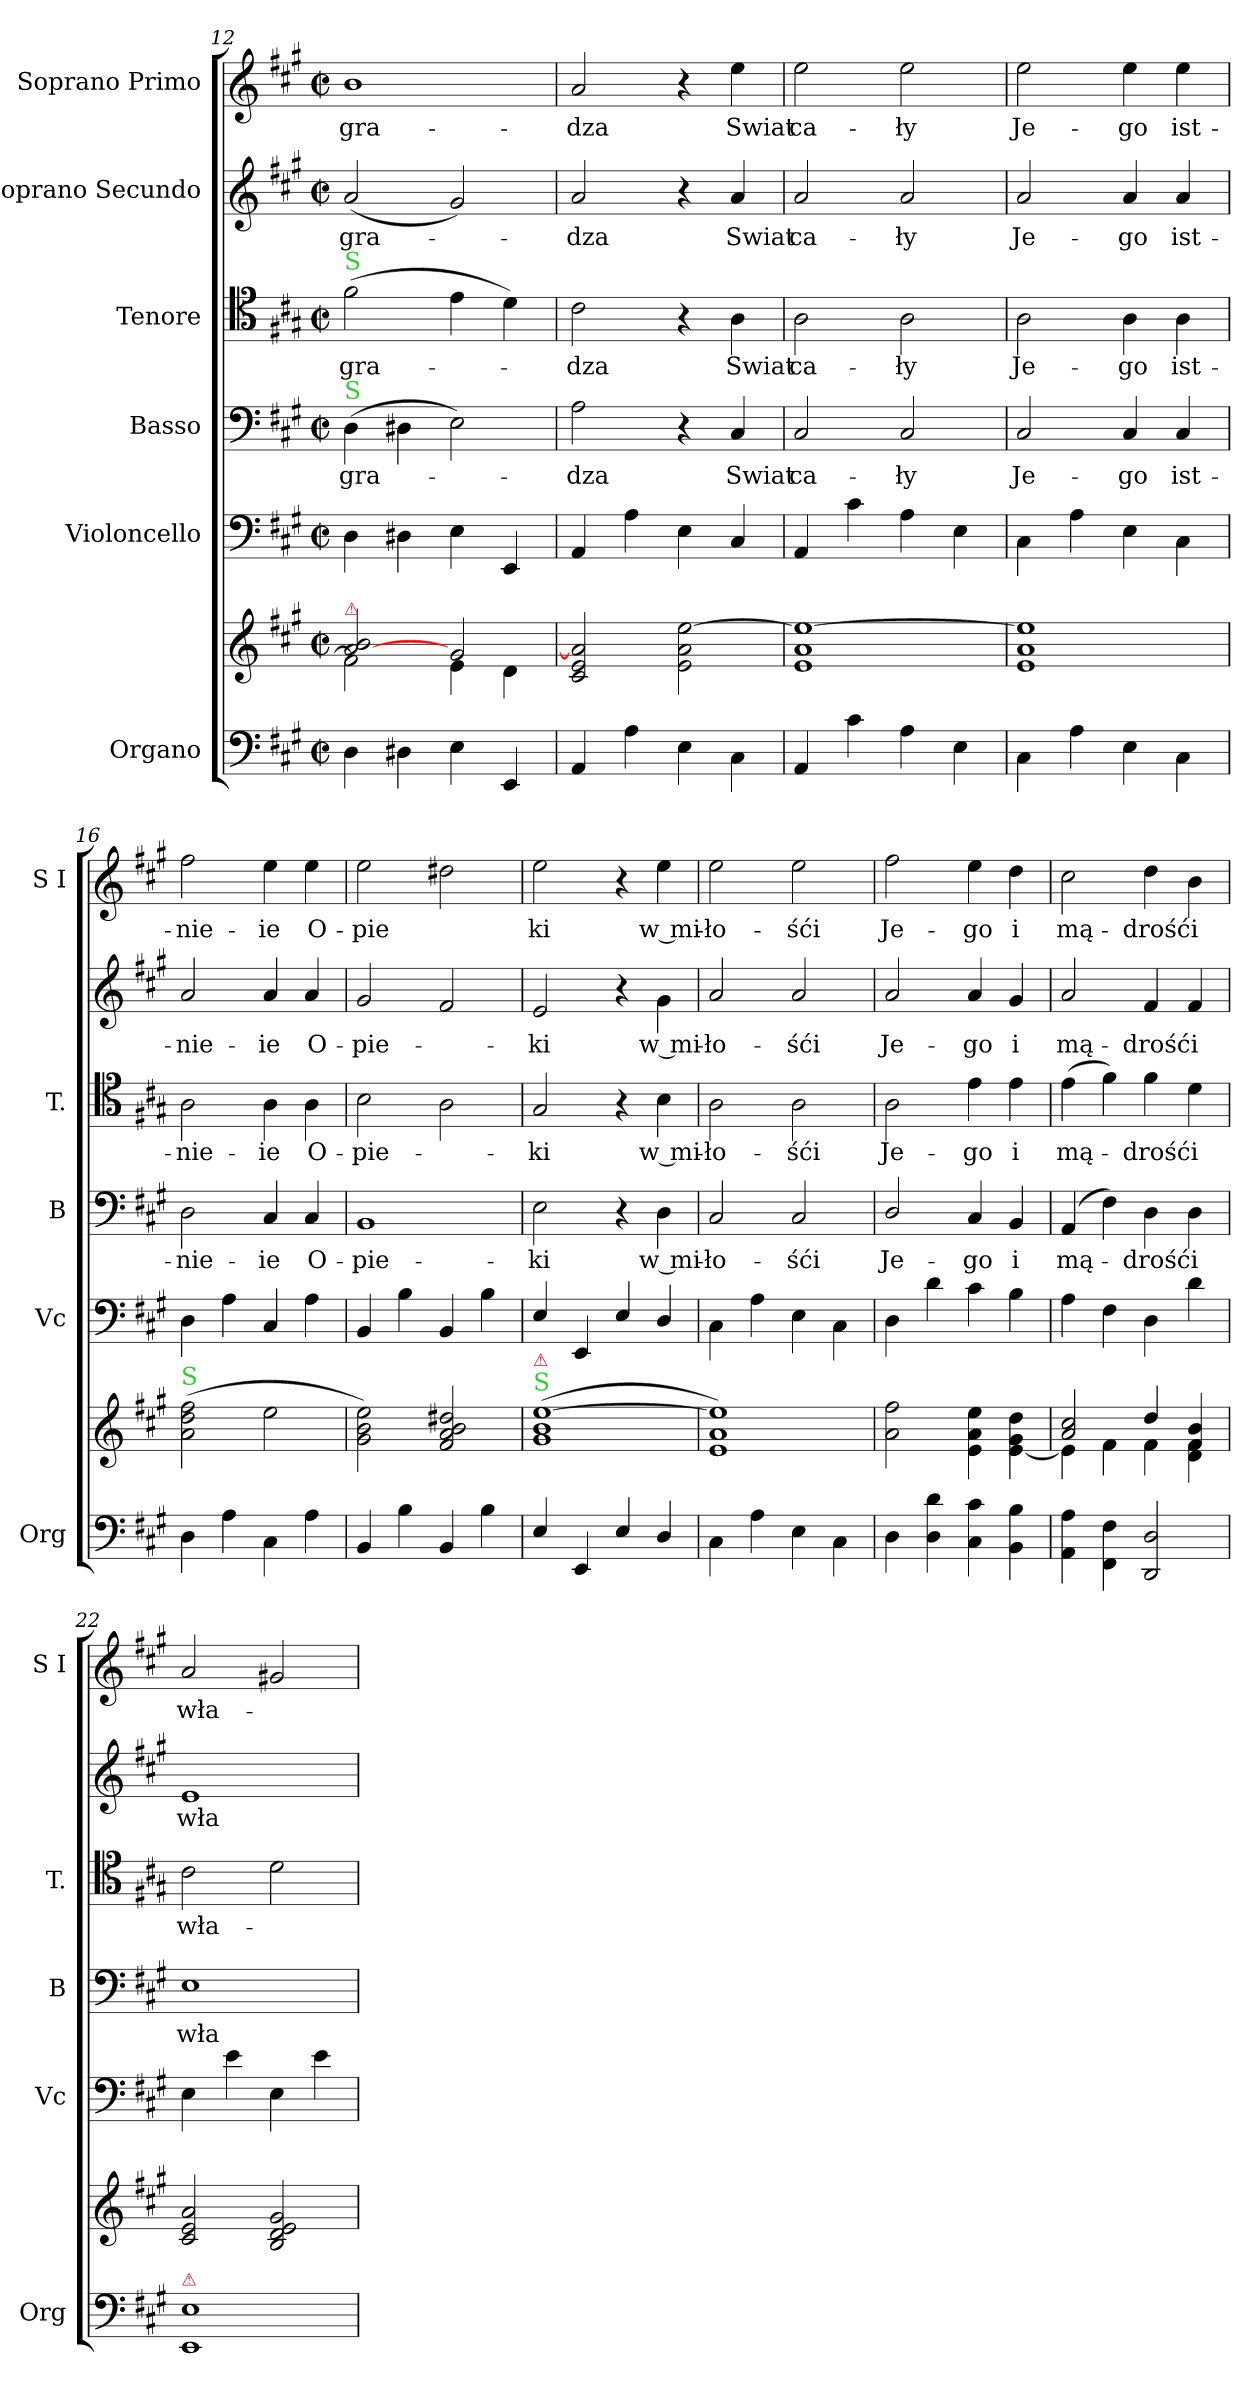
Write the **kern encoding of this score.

**kern	**kern	**kern	**kern	**text	**kern	**text	**kern	**text	**kern	**text
*part6	*part6	*part5	*part4	*part4	*part3	*part3	*part2	*part2	*part1	*part1
*staff7	*staff6	*staff5	*staff4	*staff4	*staff3	*staff3	*staff2	*staff2	*staff1	*staff1
*I"Organo	*	*I"Violoncello	*I"Basso	*	*I"Tenore	*	*I"Soprano Secundo	*	*I"Soprano Primo	*
*I'Org	*	*I'Vc	*I'B	*	*I'T.	*	*	*	*I'S I	*
*clefF4	*clefG2	*clefF4	*clefF4	*	*clefC4	*	*clefG2	*	*clefG2	*
*k[f#c#g#]	*k[f#c#g#]	*k[f#c#g#]	*k[f#c#g#]	*	*k[f#c#g#]	*	*k[f#c#g#]	*	*k[f#c#g#]	*
*M2/2	*M2/2	*M2/2	*M2/2	*	*M2/2	*	*M2/2	*	*M2/2	*
*met(c|)	*met(c|)	*met(c|)	*met(c|)	*	*met(c|)	*	*met(c|)	*	*met(c|)	*
=12	=12	=12	=12	=12	=12	=12	=12	=12	=12	=12
*	*^	*	*	*	*	*	*	*	*	*
!	!	!	!	!	!	!LO:TX:a:color=limegreen:t=S	!	!	!	!	!
!	!	!	!	!LO:TX:a:color=limegreen:t=S	!	!	!	!	!	!	!
!	!LO:TX:a:color=crimson:t=⚠	!	!	!	!	!	!	!	!	!	!
!	!	!	!	!	!LO:LY:i	!	!LO:LY:i	!	!LO:LY:i	!	!LO:LY:i
4D\	[2a/ 2b/	2f#\]	4D\	(4D\	-gra-	(2f#\	-gra-	(2a/	-gra-	1b\	-gra-
4D#X\	.	.	4D#X\	4D#X\	.	.	.	.	.	.	.
4E\	2g#/	4e\	4E\	2E\)	.	4e\	.	2g#/)	.	.	.
4EE/	.	4d\	4EE/	.	.	4d\)	.	.	.	.	.
=13	=13	=13	=13	=13	=13	=13	=13	=13	=13	=13	=13
!	!	!	!	!	!LO:LY:i	!	!LO:LY:i	!	!LO:LY:i	!	!LO:LY:i
*	*v	*v	*	*	*	*	*	*	*	*	*
4AA/	2c#/ 2e/ 2a]/	4AA/	2A\	-dza	2c#\	-dza	2a/	-dza	2a/	-dza
4A\	.	4A\	.	.	.	.	.	.	.	.
4E\	2e\ 2a\ [2ee\	4E\	4r	.	4r	.	4r	.	4r	.
!	!	!	!	!LO:LY:i	!	!LO:LY:i	!	!LO:LY:i	!	!LO:LY:i
4C#\	.	4C#/	4C#/	Swiat	4A\	Swiat	4a/	Swiat	4ee\	Swiat
=14	=14	=14	=14	=14	=14	=14	=14	=14	=14	=14
!	!	!	!	!LO:LY:i	!	!LO:LY:i	!	!LO:LY:i	!	!LO:LY:i
4AA/	1e/ 1a/ 1ee_/	4AA/	2C#/	ca-	2A\	ca-	2a/	ca-	2ee\	ca-
4c#\	.	4c#\	.	.	.	.	.	.	.	.
!	!	!	!	!LO:LY:i	!	!LO:LY:i	!	!LO:LY:i	!	!LO:LY:i
4A\	.	4A\	2C#/	-ły	2A\	-ły	2a/	-ły	2ee\	-ły
4E\	.	4E\	.	.	.	.	.	.	.	.
=15	=15	=15	=15	=15	=15	=15	=15	=15	=15	=15
!	!	!	!	!LO:LY:i	!	!LO:LY:i	!	!LO:LY:i	!	!LO:LY:i
4C#\	1e/ 1a/ 1ee]/	4C#\	2C#/	Je-	2A\	Je-	2a/	Je-	2ee\	Je-
4A\	.	4A\	.	.	.	.	.	.	.	.
!	!	!	!	!LO:LY:i	!	!LO:LY:i	!	!LO:LY:i	!	!LO:LY:i
4E\	.	4E\	4C#/	-go	4A\	-go	4a/	-go	4ee\	-go
!	!	!	!	!LO:LY:i	!	!LO:LY:i	!	!LO:LY:i	!	!LO:LY:i
4C#\	.	4C#\	4C#/	ist-	4A\	ist-	4a/	ist-	4ee\	ist-
=16	=16	=16	=16	=16	=16	=16	=16	=16	=16	=16
!	!LO:TX:a:color=limegreen:t=S	!	!	!	!	!	!	!	!	!
!	!	!	!	!LO:LY:i	!	!LO:LY:i	!	!LO:LY:i	!	!LO:LY:i
4D\	(<2a\ 2dd\ 2ff#\	4D\	2D\	-nie-	2A\	-nie-	2a/	-nie-	2ff#\	-nie-
4A\	.	4A\	.	.	.	.	.	.	.	.
!	!	!	!	!LO:LY:i	!	!LO:LY:i	!	!LO:LY:i	!	!LO:LY:i
4C#\	2ee\	4C#/	4C#/	-ie	4A\	-ie	4a/	-ie	4ee\	-ie
!	!	!	!	!LO:LY:i	!	!LO:LY:i	!	!LO:LY:i	!	!LO:LY:i
4A\	.	4A\	4C#/	O-	4A\	O-	4a/	O-	4ee\	O-
=17	=17	=17	=17	=17	=17	=17	=17	=17	=17	=17
!	!	!	!	!LO:LY:i	!	!LO:LY:i	!	!LO:LY:i	!	!LO:LY:i
4BB/	2g#\ 2b\ 2ee\)	4BB/	1BB/	-pie-	2B\	-pie-	2g#/	-pie-	2ee\	-pie
4B\	.	4B\	.	.	.	.	.	.	.	.
4BB/	2f#/ 2a/ 2b/ 2dd#X/	4BB/	.	.	2A\	.	2f#/	.	2dd#X\	.
4B\	.	4B\	.	.	.	.	.	.	.	.
=18	=18	=18	=18	=18	=18	=18	=18	=18	=18	=18
!	!LO:TX:a:color=limegreen:t=S	!	!	!	!	!	!	!	!	!
!	!LO:TX:a:color=crimson:t=⚠	!	!	!	!	!	!	!	!	!
!	!	!	!	!LO:LY:i	!	!LO:LY:i	!	!LO:LY:i	!	!LO:LY:i
4E/	(>1g#\ 1b\ [1ee\	4E/	2E\	-ki	2G#/	-ki	2e/	-ki	2ee\	-ki
4EE/	.	4EE/	.	.	.	.	.	.	.	.
4E/	.	4E/	4r	.	4r	.	4r	.	4r	.
!	!	!	!	!LO:LY:i	!	!LO:LY:i	!	!LO:LY:i	!	!LO:LY:i
4D/	.	4D/	4D\	w mi-	4B\	w mi-	4g#\	w mi-	4ee\	w mi-
=19	=19	=19	=19	=19	=19	=19	=19	=19	=19	=19
!	!	!	!	!LO:LY:i	!	!LO:LY:i	!	!LO:LY:i	!	!LO:LY:i
4C#\	1e/ 1a/ 1ee]/)	4C#\	2C#/	-ło-	2A\	-ło-	2a/	-ło-	2ee\	-ło-
4A\	.	4A\	.	.	.	.	.	.	.	.
!	!	!	!	!LO:LY:i	!	!LO:LY:i	!	!LO:LY:i	!	!LO:LY:i
4E\	.	4E\	2C#/	-śći	2A\	-śći	2a/	-śći	2ee\	-śći
4C#\	.	4C#\	.	.	.	.	.	.	.	.
=20	=20	=20	=20	=20	=20	=20	=20	=20	=20	=20
!	!	!	!	!LO:LY:i	!	!LO:LY:i	!	!LO:LY:i	!	!LO:LY:i
4D\	2a\ 2ff#\	4D\	2D/	Je-	2A\	Je-	2a/	Je-	2ff#\	Je-
4D\ 4d\	.	4d\	.	.	.	.	.	.	.	.
!	!	!	!	!LO:LY:i	!	!LO:LY:i	!	!LO:LY:i	!	!LO:LY:i
4C#\ 4c#\	4e\ 4a\ 4ee\	4c#\	4C#/	-go	4e\	-go	4a/	-go	4ee\	-go
!	!	!	!	!LO:LY:i	!	!LO:LY:i	!	!LO:LY:i	!	!LO:LY:i
4BB\ 4B\	[4e\ 4g#\ 4dd\	4B\	4BB/	i	4e\	i	4g#/	i	4dd\	i
=21	=21	=21	=21	=21	=21	=21	=21	=21	=21	=21
*	*^	*	*	*	*	*	*	*	*	*
!	!	!	!	!	!LO:LY:i	!	!LO:LY:i	!	!LO:LY:i	!	!LO:LY:i
4AA\ 4A\	2a/ 2cc#/	4e\]	4A\	(<4AA/	mą-	(4e\	mą-	2a/	mą-	2cc#\	mą-
4FF#\ 4F#\	.	4f#\	4F#\	4F#\)	.	4f#\)	.	.	.	.	.
!	!	!	!	!	!LO:LY:i	!	!LO:LY:i	!	!LO:LY:i	!	!LO:LY:i
2DD/ 2D/	4dd/	4f#\	4D\	4D\	-drość	4f#\	-drość	4f#/	-drość	4dd\	-drość
!	!	!	!	!	!LO:LY:i	!	!LO:LY:i	!	!LO:LY:i	!	!LO:LY:i
.	4f#/ 4b/	4d\ 4f#\	4d\	4D\	i	4d\	i	4f#/	i	4b\	i
=22	=22	=22	=22	=22	=22	=22	=22	=22	=22	=22	=22
!LO:TX:a:color=crimson:t=⚠	!	!	!	!	!	!	!	!	!	!	!
!	!	!	!	!	!LO:LY:i	!	!LO:LY:i	!	!LO:LY:i	!	!LO:LY:i
*	*v	*v	*	*	*	*	*	*	*	*	*
1EE/ 1E/	2c#/ 2e/ 2a/	4E\	1E\	wła-	2c#\	wła-	1e/	wła-	2a/	wła-
.	.	4e\	.	.	.	.	.	.	.	.
.	2B/ 2d/ 2e/ 2g#/	4E\	.	.	2d\	.	.	.	2g#X/	.
.	.	4e\	.	.	.	.	.	.	.	.
=	=	=	=	=	=	=	=	=	=	=
*-	*-	*-	*-	*-	*-	*-	*-	*-	*-	*-
